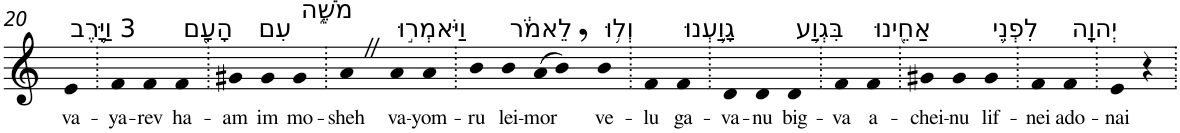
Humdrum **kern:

**kern	**text
*part1	*part1
*staff1	*staff1
*I"Piano	*
*I'Pno	*
!!LO:PB:g=z
*clefG2	*
*k[]	*
=20	=20
!LO:TX:a:t=3 וַיָּ֥רֶב	!
!	!LO:LY:b
4e	va-
=21.	=21.
!	!LO:LY:b
4f	-ya-
!	!LO:LY:b
4f	-rev
!LO:TX:a:t=הָעָ֖ם	!
!	!LO:LY:b
4f	ha-
=22.	=22.
!	!LO:LY:b
4g#X	-am
!LO:TX:a:t=עִם	!
!	!LO:LY:b
4g#	im
!LO:TX:a:t=מֹשֶׁ֑ה	!
!	!LO:LY:b
4g#	mo-
=23.	=23.
!	!LO:LY:b
4aZ	-sheh
!LO:TX:a:t=וַיֹּאמְר֣וּ	!
!	!LO:LY:b
4a	va-
!	!LO:LY:b
4a	-yom-
=24.	=24.
!	!LO:LY:b
4b	-ru
!LO:TX:a:t=לֵאמֹ֔ר	!
!	!LO:LY:b
4b	lei-
!	!LO:LY:b
(>8a	-mor
8b,)	.
!LO:TX:a:t=וְל֥וּ	!
!	!LO:LY:b
4b	ve-
=25.	=25.
!	!LO:LY:b
4f	-lu
!LO:TX:a:t=גָוַ֛עְנוּ	!
!	!LO:LY:b
4f	ga-
=26.	=26.
!	!LO:LY:b
4d	-va-
!	!LO:LY:b
4d	-nu
!LO:TX:a:t=בִּגְוַ֥ע	!
!	!LO:LY:b
4d	big-
=27.	=27.
!	!LO:LY:b
4f	-va
!LO:TX:a:t=אַחֵ֖ינוּ	!
!	!LO:LY:b
4f	a-
=28.	=28.
!	!LO:LY:b
4g#X	-chei-
!	!LO:LY:b
4g#	-nu
!LO:TX:a:t=לִפְנֵ֥י	!
!	!LO:LY:b
4g#	lif-
=29.	=29.
!	!LO:LY:b
4f	-nei
!LO:TX:a:t=יְהוָֽה	!
!	!LO:LY:b
4f	ado-
=30.	=30.
!	!LO:LY:b
4e	-nai
4r	.
=.	=.
*-	*-
